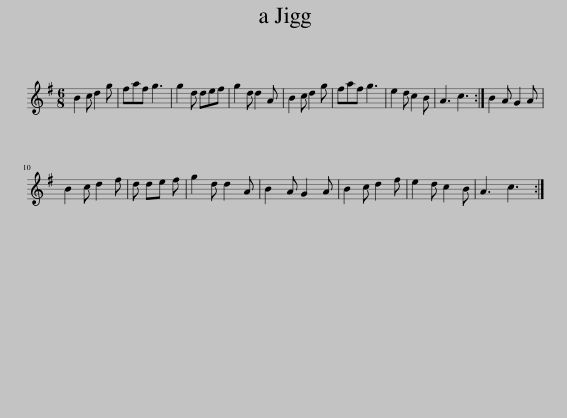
X:1
L:1/8
M:6/8
I:linebreak $
K:G
V:1 treble
V:1
 B2 c d2 g | faf g3 | g2 d def | g2 d d2 A | B2 c d2 g | %5
 faf g3 | e2 d c2 B | A3 c3 :| B2 A G2 A |$ B2 c d2 f | %10
 d de f | g2 d d2 A | B2 A G2 A | B2 c d2 f | e2 d c2 B | %15
 A3 c3 :| %16
